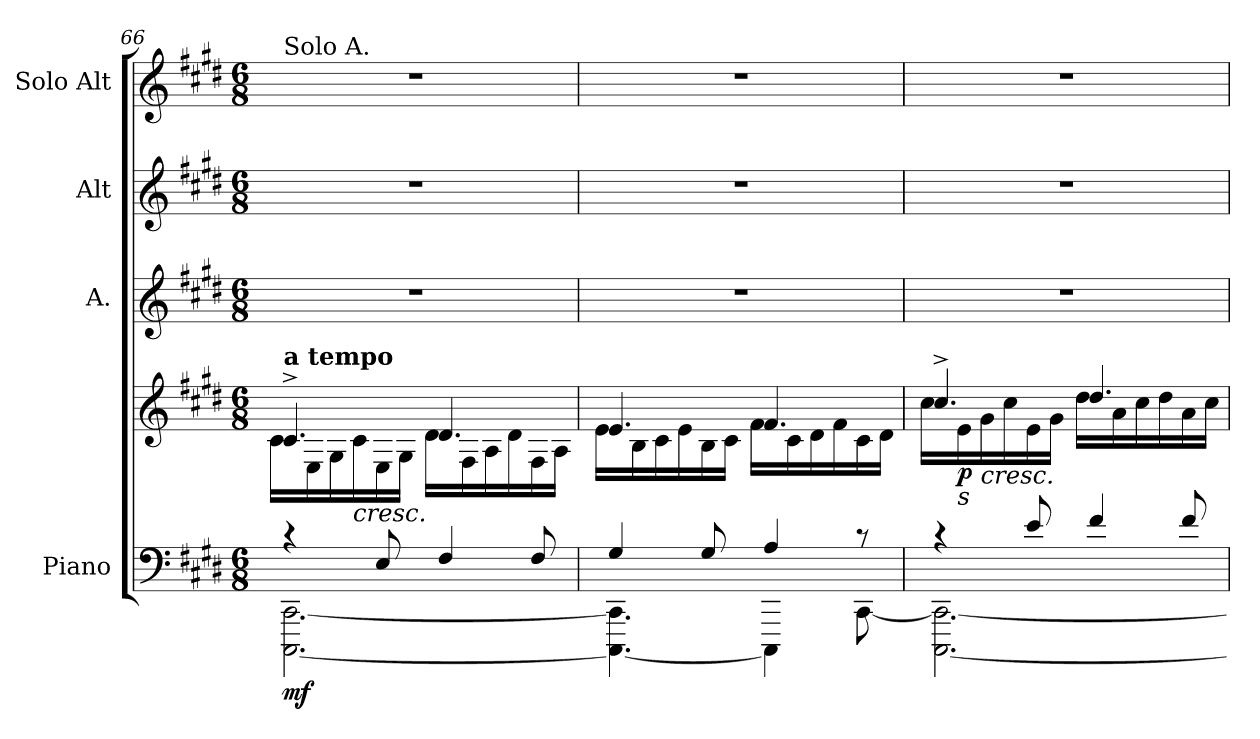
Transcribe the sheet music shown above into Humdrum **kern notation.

**kern	**kern	**dynam	**kern	**kern	**kern
*part4	*part4	*part4	*part3	*part2	*part1
*staff5	*staff4	*staff4/5	*staff3	*staff2	*staff1
*I"Piano	*	*	*I"A.	*I"Alt	*I"Solo Alt
!!LO:PB:g=z
*clefF4	*clefG2	*	*clefG2	*clefG2	*clefG2
*k[f#c#g#d#]	*k[f#c#g#d#]	*	*k[f#c#g#d#]	*k[f#c#g#d#]	*k[f#c#g#d#]
*c#:	*c#:	*	*c#:	*c#:	*c#:
*M6/8	*M6/8	*	*M6/8	*M6/8	*M6/8
=66	=66	=66	=66	=66	=66
*^	*^	*	*	*	*
!	!	!	!	!	!	!	!LO:TX:a:t=Solo A.
!	!	!LO:TX:a:B:t=a tempo	!	!	!	!	!
!	!	!	!	!LO:DY:b=2	!	!	!
4rc	[<2.CCC#\ [<2.CC#\	4.c#^>/	16c#\LL	mf	2.r	2.r	2.r
.	.	.	16E\	.	.	.	.
.	.	.	16G#\	.	.	.	.
!	!	!	!LO:TX:b:i:t=cresc.	!	!	!	!
.	.	.	16c#\	.	.	.	.
8E/	.	.	16E\	.	.	.	.
.	.	.	16G#\JJ	.	.	.	.
4F#/	.	4.d#/	16d#\LL	.	.	.	.
.	.	.	16F#\	.	.	.	.
.	.	.	16A\	.	.	.	.
.	.	.	16d#\	.	.	.	.
8F#/	.	.	16F#\	.	.	.	.
.	.	.	16A\JJ	.	.	.	.
=67	=67	=67	=67	=67	=67	=67	=67
4G#/	4.CCC#\_ 4.CC#\]	4.e/	16e\LL	.	2.r	2.r	2.r
.	.	.	16B\	.	.	.	.
.	.	.	16c#\	.	.	.	.
.	.	.	16e\	.	.	.	.
8G#/	.	.	16B\	.	.	.	.
.	.	.	16c#\JJ	.	.	.	.
4A/	4CCC#\]	4.f#/	16f#\LL	.	.	.	.
.	.	.	16c#\	.	.	.	.
.	.	.	16d#\	.	.	.	.
.	.	.	16f#\	.	.	.	.
8rc	[<8CC#\	.	16c#\	.	.	.	.
.	.	.	16d#\JJ	.	.	.	.
=68	=68	=68	=68	=68	=68	=68	=68
4rc	[<2.CCC#\ 2.CC#\_	4.cc#^>/	16cc#\LL	.	2.r	2.r	2.r
!	!	!	!LO:TX:b:i:t=s	!	!	!	!
!	!	!	!	!LO:DY:b	!	!	!
.	.	.	16e\	p	.	.	.
!	!	!	!LO:TX:b:i:t=cresc.	!	!	!	!
.	.	.	16g#\	.	.	.	.
.	.	.	16cc#\	.	.	.	.
8e/	.	.	16e\	.	.	.	.
.	.	.	16g#\JJ	.	.	.	.
4f#/	.	4.dd#/	16dd#\LL	.	.	.	.
.	.	.	16a\	.	.	.	.
.	.	.	16cc#\	.	.	.	.
.	.	.	16dd#\	.	.	.	.
8f#/	.	.	16a\	.	.	.	.
.	.	.	16cc#\JJ	.	.	.	.
*v	*v	*	*	*	*	*	*
*	*v	*v	*	*	*	*
=	=	=	=	=	=
*-	*-	*-	*-	*-	*-
